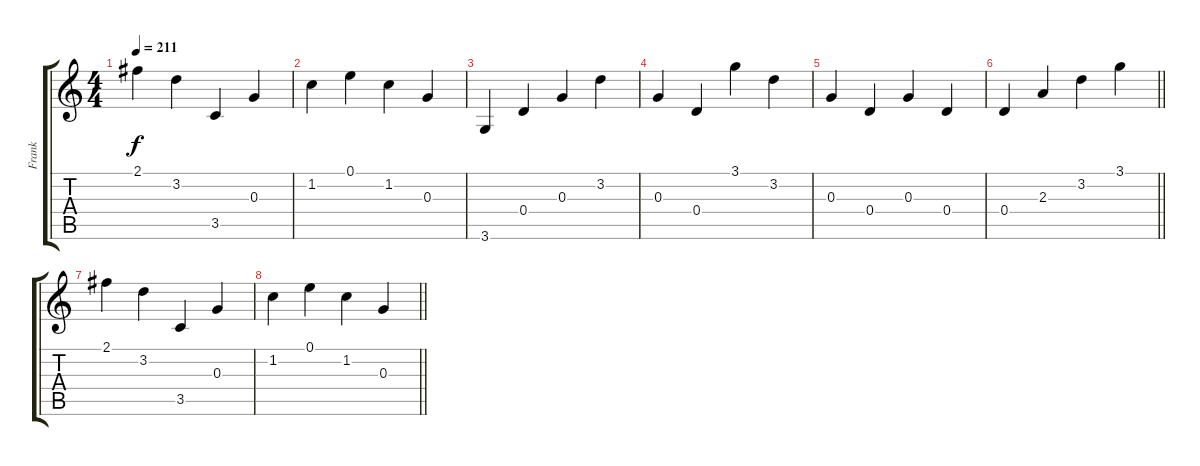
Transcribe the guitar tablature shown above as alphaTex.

\track ("Frank" "Frank") {instrument acousticguitarsteel}
\staff {score tabs}
\tuning (E4 B3 G3 D3 A2 E2) {hide}
\ts (4 4)
\tempo 211
\clef g2
\ks c
2.1.4{dy f} 3.2.4 3.5.4 0.3.4 |
1.2.4 0.1.4 1.2.4 0.3.4 |
3.6.4 0.4.4 0.3.4 3.2.4 |
0.3.4 0.4.4 3.1.4 3.2.4 |
0.3.4 0.4.4 0.3.4 0.4.4 |
\barLineRight lightlight
0.4.4 2.3.4 3.2.4 3.1.4 |
2.1.4 3.2.4 3.5.4 0.3.4 |
\barLineRight lightlight
1.2.4 0.1.4 1.2.4 0.3.4
